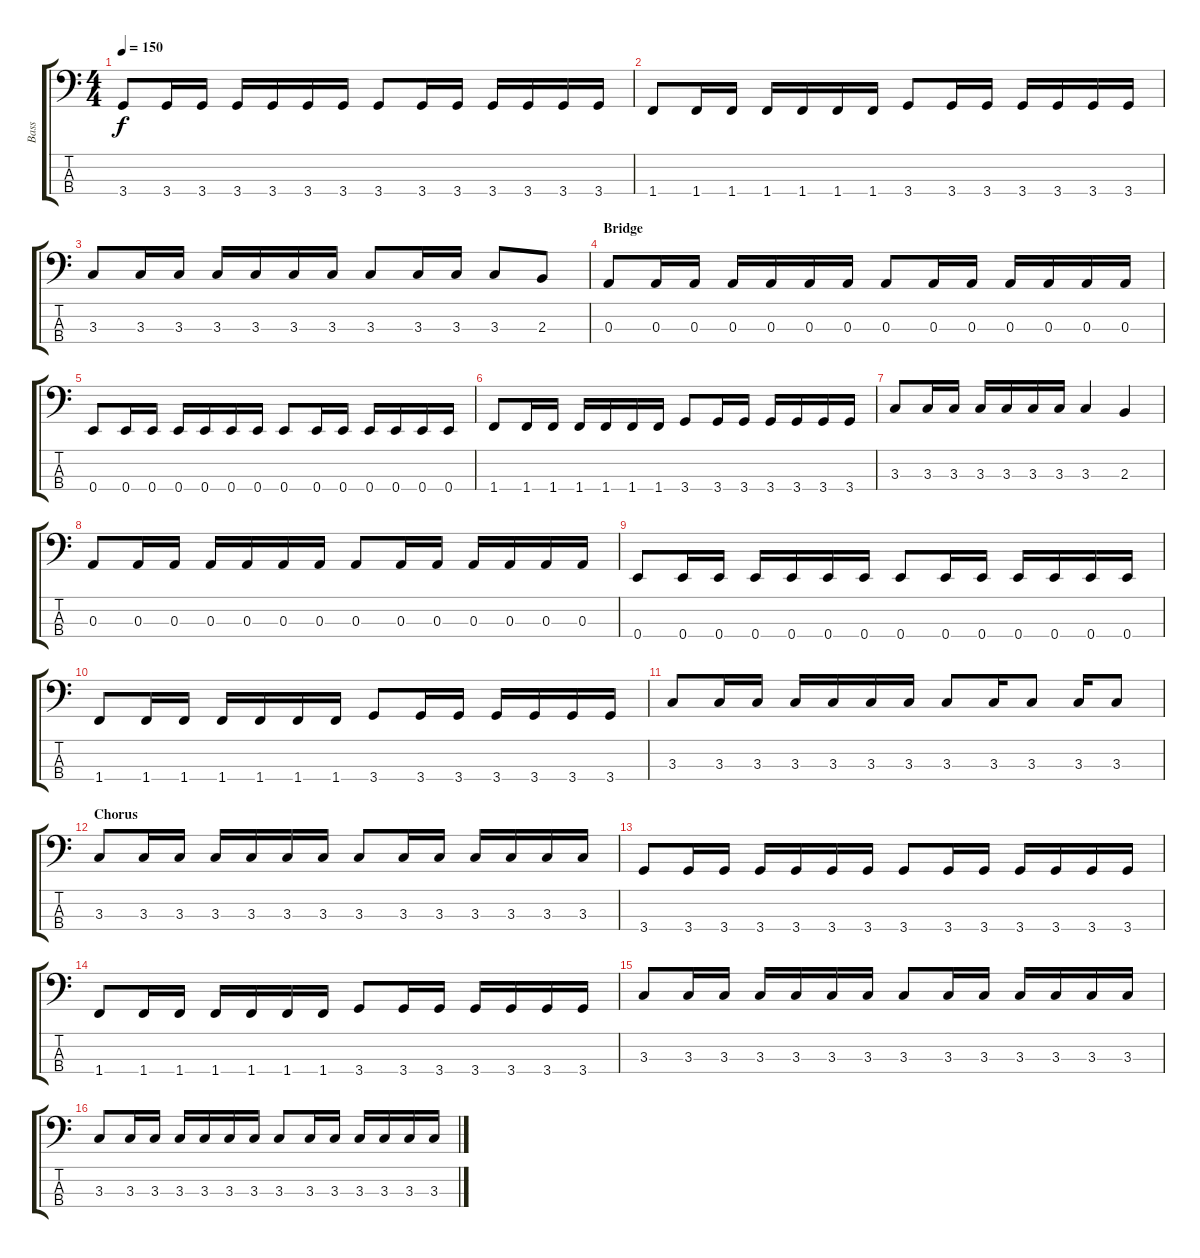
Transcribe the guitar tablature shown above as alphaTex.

\track ("Bass" "Bass") {instrument electricbassfinger}
\staff {score tabs}
\tuning (G2 D2 A1 E1) {hide}
\ts (4 4)
\tempo 150
\clef f4
\ks c
3.4.8{dy f} 3.4.16 3.4.16 3.4.16 3.4.16 3.4.16 3.4.16 3.4.8 3.4.16 3.4.16 3.4.16 3.4.16 3.4.16 3.4.16 |
1.4.8 1.4.16 1.4.16 1.4.16 1.4.16 1.4.16 1.4.16 3.4.8 3.4.16 3.4.16 3.4.16 3.4.16 3.4.16 3.4.16 |
3.3.8 3.3.16 3.3.16 3.3.16 3.3.16 3.3.16 3.3.16 3.3.8 3.3.16 3.3.16 3.3.8 2.3.8 |
\section ("" "Bridge")
0.3.8 0.3.16 0.3.16 0.3.16 0.3.16 0.3.16 0.3.16 0.3.8 0.3.16 0.3.16 0.3.16 0.3.16 0.3.16 0.3.16 |
0.4.8 0.4.16 0.4.16 0.4.16 0.4.16 0.4.16 0.4.16 0.4.8 0.4.16 0.4.16 0.4.16 0.4.16 0.4.16 0.4.16 |
1.4.8 1.4.16 1.4.16 1.4.16 1.4.16 1.4.16 1.4.16 3.4.8 3.4.16 3.4.16 3.4.16 3.4.16 3.4.16 3.4.16 |
3.3.8 3.3.16 3.3.16 3.3.16 3.3.16 3.3.16 3.3.16 3.3.4 2.3.4 |
0.3.8 0.3.16 0.3.16 0.3.16 0.3.16 0.3.16 0.3.16 0.3.8 0.3.16 0.3.16 0.3.16 0.3.16 0.3.16 0.3.16 |
0.4.8 0.4.16 0.4.16 0.4.16 0.4.16 0.4.16 0.4.16 0.4.8 0.4.16 0.4.16 0.4.16 0.4.16 0.4.16 0.4.16 |
1.4.8 1.4.16 1.4.16 1.4.16 1.4.16 1.4.16 1.4.16 3.4.8 3.4.16 3.4.16 3.4.16 3.4.16 3.4.16 3.4.16 |
3.3.8 3.3.16 3.3.16 3.3.16 3.3.16 3.3.16 3.3.16 3.3.8 3.3.16 3.3.8 3.3.16 3.3.8 |
\section ("" "Chorus")
3.3.8 3.3.16 3.3.16 3.3.16 3.3.16 3.3.16 3.3.16 3.3.8 3.3.16 3.3.16 3.3.16 3.3.16 3.3.16 3.3.16 |
3.4.8 3.4.16 3.4.16 3.4.16 3.4.16 3.4.16 3.4.16 3.4.8 3.4.16 3.4.16 3.4.16 3.4.16 3.4.16 3.4.16 |
1.4.8 1.4.16 1.4.16 1.4.16 1.4.16 1.4.16 1.4.16 3.4.8 3.4.16 3.4.16 3.4.16 3.4.16 3.4.16 3.4.16 |
3.3.8 3.3.16 3.3.16 3.3.16 3.3.16 3.3.16 3.3.16 3.3.8 3.3.16 3.3.16 3.3.16 3.3.16 3.3.16 3.3.16 |
3.3.8 3.3.16 3.3.16 3.3.16 3.3.16 3.3.16 3.3.16 3.3.8 3.3.16 3.3.16 3.3.16 3.3.16 3.3.16 3.3.16
